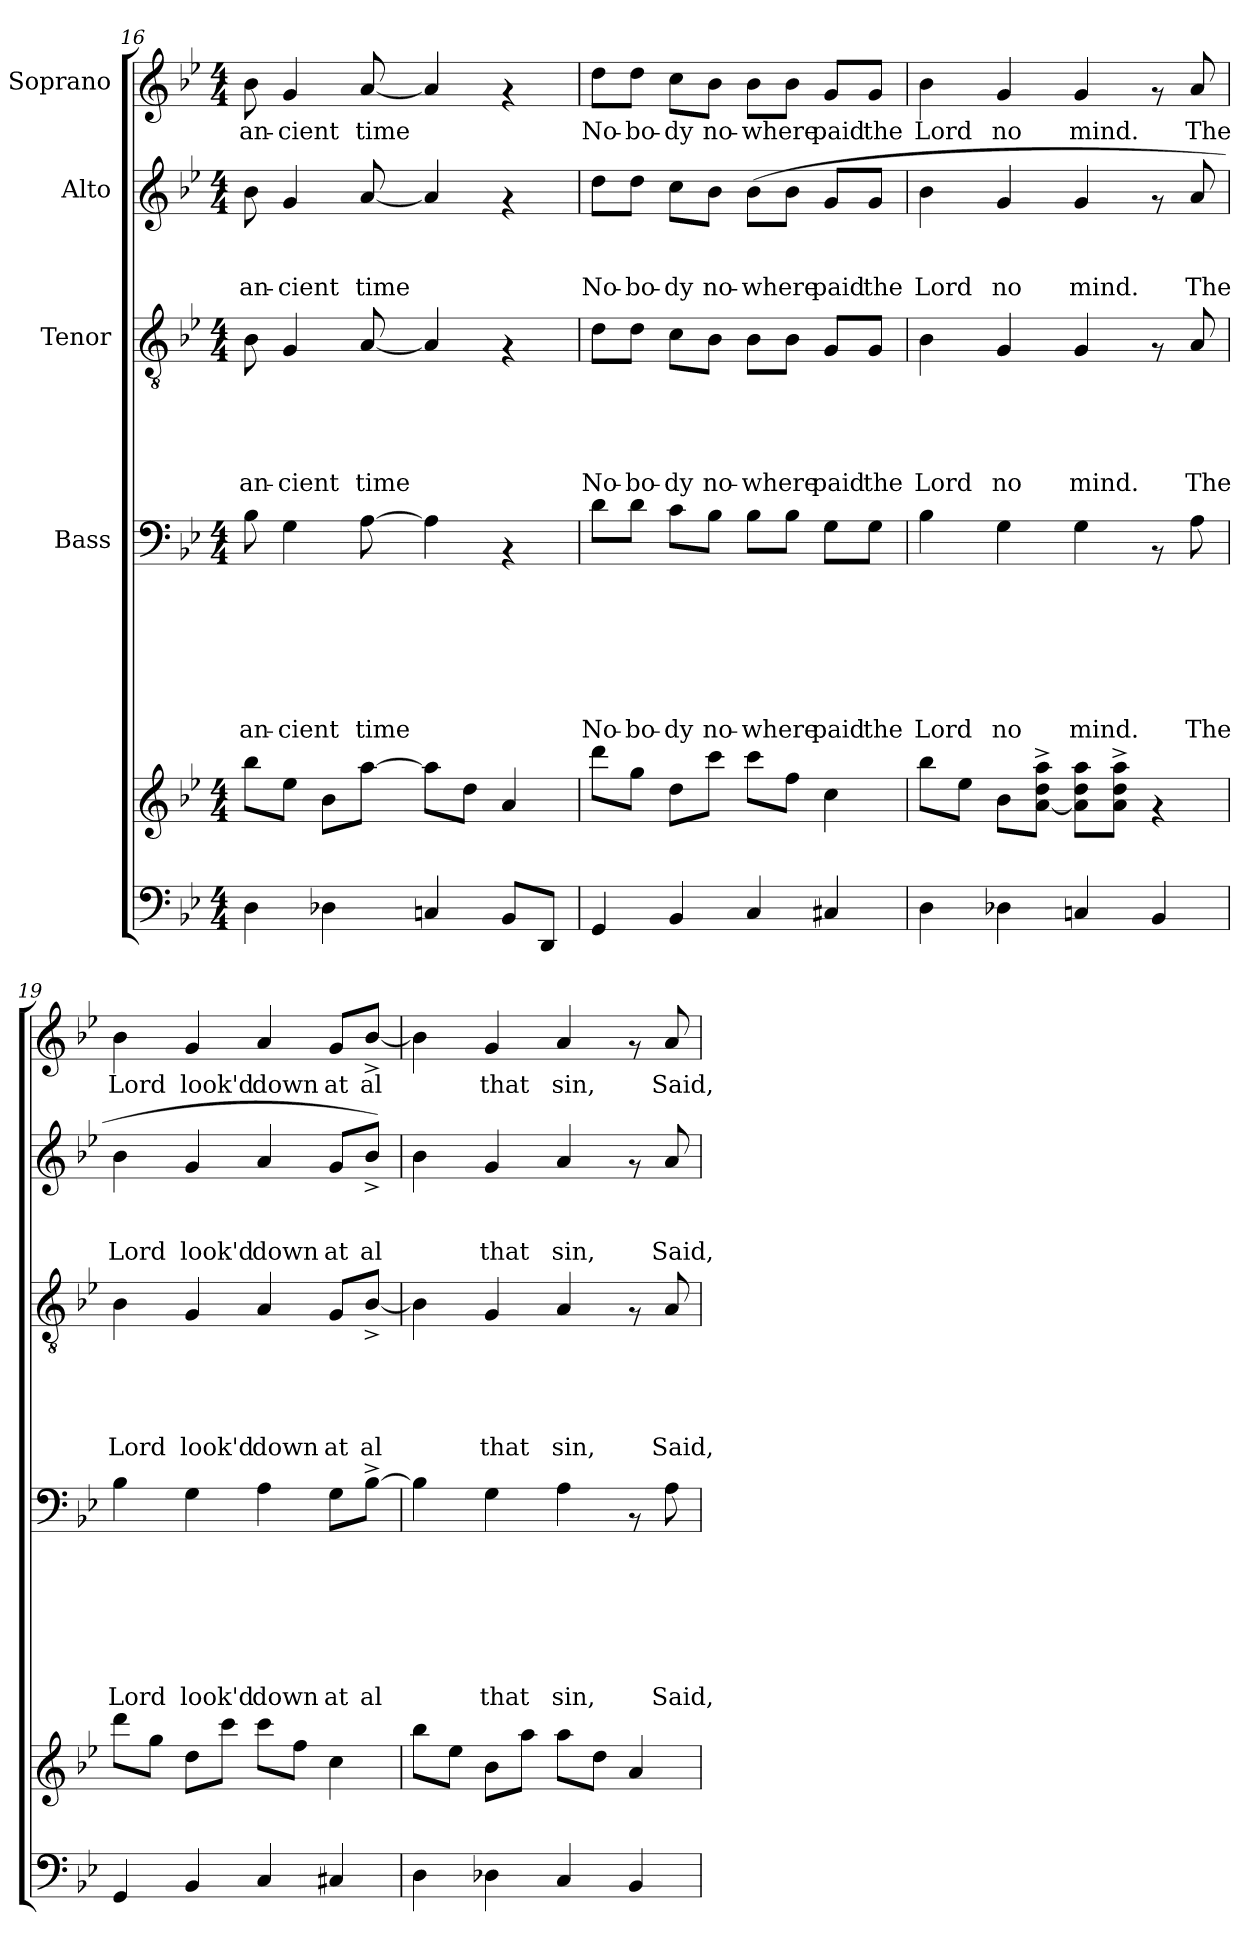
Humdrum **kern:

**kern	**kern	**kern	**text	**text	**text	**text	**text	**text	**text	**kern	**text	**text	**text	**text	**text	**kern	**text	**text	**text	**kern	**text
*part5	*part5	*part4	*part4	*part4	*part4	*part4	*part4	*part4	*part4	*part3	*part3	*part3	*part3	*part3	*part3	*part2	*part2	*part2	*part2	*part1	*part1
*staff6	*staff5	*staff4	*staff4	*staff4	*staff4	*staff4	*staff4	*staff4	*staff4	*staff3	*staff3	*staff3	*staff3	*staff3	*staff3	*staff2	*staff2	*staff2	*staff2	*staff1	*staff1
*	*	*I"Bass	*	*	*	*	*	*	*	*I"Tenor	*	*	*	*	*	*I"Alto	*	*	*	*I"Soprano	*
*clefF4	*clefG2	*clefF4	*	*	*	*	*	*	*	*clefGv2	*	*	*	*	*	*clefG2	*	*	*	*clefG2	*
*k[b-e-]	*k[b-e-]	*k[b-e-]	*	*	*	*	*	*	*	*k[b-e-]	*	*	*	*	*	*k[b-e-]	*	*	*	*k[b-e-]	*
*B-:	*B-:	*B-:	*	*	*	*	*	*	*	*B-:	*	*	*	*	*	*B-:	*	*	*	*B-:	*
*M4/4	*M4/4	*M4/4	*	*	*	*	*	*	*	*M4/4	*	*	*	*	*	*M4/4	*	*	*	*M4/4	*
=16	=16	=16	=16	=16	=16	=16	=16	=16	=16	=16	=16	=16	=16	=16	=16	=16	=16	=16	=16	=16	=16
!	!	!	!	!	!	!	!	!	!LO:LY:b	!	!	!	!	!	!LO:LY:b	!	!	!	!LO:LY:b	!	!LO:LY:b
4D\	8bb-\L	8B-\	.	.	.	.	.	.	an-	8B-\	.	.	.	.	an-	8b-\	.	.	an-	8b->\	an-
!	!	!	!	!	!	!	!	!	!LO:LY:b	!	!	!	!	!	!LO:LY:b	!	!	!	!LO:LY:b	!	!LO:LY:b
.	8ee-\J	4G\	.	.	.	.	.	.	-cient	4G/	.	.	.	.	-cient	4g/	.	.	-cient	4g/	-cient
4D-X\	8b-\L	.	.	.	.	.	.	.	.	.	.	.	.	.	.	.	.	.	.	.	.
!	!	!	!	!	!	!	!	!	!LO:LY:b	!	!	!	!	!	!LO:LY:b	!	!	!	!LO:LY:b	!	!LO:LY:b
.	[>8aa\J	[>8A\	.	.	.	.	.	.	time	[<8A/	.	.	.	.	time	[<8a/	.	.	time	[<8a/	time
4Cn/	8aa\L]	4A\]	.	.	.	.	.	.	.	4A/]	.	.	.	.	.	4a/]	.	.	.	4a/]	.
.	8dd\J	.	.	.	.	.	.	.	.	.	.	.	.	.	.	.	.	.	.	.	.
8BB-/L	4a/	4rAA	.	.	.	.	.	.	.	4rF	.	.	.	.	.	4rf	.	.	.	4rf	.
8DD/J	.	.	.	.	.	.	.	.	.	.	.	.	.	.	.	.	.	.	.	.	.
!!LO:PB:g=z
=17	=17	=17	=17	=17	=17	=17	=17	=17	=17	=17	=17	=17	=17	=17	=17	=17	=17	=17	=17	=17	=17
!	!	!	!	!	!	!	!	!	!LO:LY:b	!	!	!	!	!	!LO:LY:b	!	!	!	!LO:LY:b	!	!LO:LY:b
4GG/	8ddd\L	8d\L	.	.	.	.	.	.	No-	8d\L	.	.	.	.	No-	8dd\L	.	.	No-	8dd\L	No-
!	!	!	!	!	!	!	!	!	!LO:LY:b	!	!	!	!	!	!LO:LY:b	!	!	!	!LO:LY:b	!	!LO:LY:b
.	8gg\J	8d\J	.	.	.	.	.	.	-bo-	8d\J	.	.	.	.	-bo-	8dd\J	.	.	-bo-	8dd\J	-bo-
!	!	!	!	!	!	!	!	!	!LO:LY:b	!	!	!	!	!	!LO:LY:b	!	!	!	!LO:LY:b	!	!LO:LY:b
4BB-/	8dd\L	8c\L	.	.	.	.	.	.	-dy	8c\L	.	.	.	.	-dy	8cc\L	.	.	-dy	8cc\L	-dy
!	!	!	!	!	!	!	!	!	!LO:LY:b	!	!	!	!	!	!LO:LY:b	!	!	!	!LO:LY:b	!	!LO:LY:b
.	8ccc\J	8B-\J	.	.	.	.	.	.	no-	8B-\J	.	.	.	.	no-	8b-\J	.	.	no-	8b-\J	no-
!	!	!	!	!	!	!	!	!	!LO:LY:b	!	!	!	!	!	!LO:LY:b	!	!	!	!LO:LY:b	!	!LO:LY:b
4C/	8ccc\L	8B-\L	.	.	.	.	.	.	-where	8B-\L	.	.	.	.	-where	(<8b-\L	.	.	-where	8b-\L	-where
.	8ff\J	8B-\J	.	.	.	.	.	.	.	8B-\J	.	.	.	.	.	8b-\J	.	.	.	8b-\J	.
!	!	!	!	!	!	!	!	!	!LO:LY:b	!	!	!	!	!	!LO:LY:b	!	!	!	!LO:LY:b	!	!LO:LY:b
4C#X/	4cc\	8G\L	.	.	.	.	.	.	paid	8G/L	.	.	.	.	paid	8g/L	.	.	paid	8g/L	paid
!	!	!	!	!	!	!	!	!	!LO:LY:b	!	!	!	!	!	!LO:LY:b	!	!	!	!LO:LY:b	!	!LO:LY:b
.	.	8G\J	.	.	.	.	.	.	the	8G/J	.	.	.	.	the	8g/J	.	.	the	8g/J	the
=18	=18	=18	=18	=18	=18	=18	=18	=18	=18	=18	=18	=18	=18	=18	=18	=18	=18	=18	=18	=18	=18
!	!	!	!	!	!	!	!	!	!LO:LY:b	!	!	!	!	!	!LO:LY:b	!	!	!	!LO:LY:b	!	!LO:LY:b
4D\	8bb-\L	4B-\	.	.	.	.	.	.	Lord	4B-\	.	.	.	.	Lord	4b-\	.	.	Lord	4b->\	Lord
.	8ee-\J	.	.	.	.	.	.	.	.	.	.	.	.	.	.	.	.	.	.	.	.
!	!	!	!	!	!	!	!	!	!LO:LY:b	!	!	!	!	!	!LO:LY:b	!	!	!	!LO:LY:b	!	!LO:LY:b
4D-X\	8b-\L	4G\	.	.	.	.	.	.	no	4G/	.	.	.	.	no	4g/	.	.	no	4g/	no
.	[<8a\^> 8dd\^> 8aa\^>J	.	.	.	.	.	.	.	.	.	.	.	.	.	.	.	.	.	.	.	.
!	!	!	!	!	!	!	!	!	!LO:LY:b	!	!	!	!	!	!LO:LY:b	!	!	!	!LO:LY:b	!	!LO:LY:b
4Cn/	8a\] 8dd\ 8aa\L	4G\	.	.	.	.	.	.	mind.	4G/	.	.	.	.	mind.	4g/	.	.	mind.	4g/	mind.
.	8a\^> 8dd\^> 8aa\^>J	.	.	.	.	.	.	.	.	.	.	.	.	.	.	.	.	.	.	.	.
4BB-/	4rf	8rAA	.	.	.	.	.	.	.	8rF	.	.	.	.	.	8rf	.	.	.	8rf	.
!	!	!	!	!	!	!	!	!	!LO:LY:b	!	!	!	!	!	!LO:LY:b	!	!	!	!LO:LY:b	!	!LO:LY:b
.	.	8A\	.	.	.	.	.	.	The	8A/	.	.	.	.	The	8a/	.	.	The	8a/	The
=19	=19	=19	=19	=19	=19	=19	=19	=19	=19	=19	=19	=19	=19	=19	=19	=19	=19	=19	=19	=19	=19
!	!	!	!	!	!	!	!	!	!LO:LY:b	!	!	!	!	!	!LO:LY:b	!	!	!	!LO:LY:b	!	!LO:LY:b
4GG/	8ddd\L	4B-\	.	.	.	.	.	.	Lord	4B-\	.	.	.	.	Lord	4b-\	.	.	Lord	4b->\	Lord
.	8gg\J	.	.	.	.	.	.	.	.	.	.	.	.	.	.	.	.	.	.	.	.
!	!	!	!	!	!	!	!	!	!LO:LY:b	!	!	!	!	!	!LO:LY:b	!	!	!	!LO:LY:b	!	!LO:LY:b
4BB-/	8dd\L	4G\	.	.	.	.	.	.	look'd	4G/	.	.	.	.	look'd	4g/	.	.	look'd	4g/	look'd
.	8ccc\J	.	.	.	.	.	.	.	.	.	.	.	.	.	.	.	.	.	.	.	.
!	!	!	!	!	!	!	!	!	!LO:LY:b	!	!	!	!	!	!LO:LY:b	!	!	!	!LO:LY:b	!	!LO:LY:b
4C/	8ccc\L	4A\	.	.	.	.	.	.	down	4A/	.	.	.	.	down	4a/	.	.	down	4a/	down
.	8ff\J	.	.	.	.	.	.	.	.	.	.	.	.	.	.	.	.	.	.	.	.
!	!	!	!	!	!	!	!	!	!LO:LY:b	!	!	!	!	!	!LO:LY:b	!	!	!	!LO:LY:b	!	!LO:LY:b
4C#X/	4cc\	8G\L	.	.	.	.	.	.	at	8G/L	.	.	.	.	at	8g/L	.	.	at	8g/L	at
!	!	!	!	!	!	!	!	!	!LO:LY:b	!	!	!	!	!	!LO:LY:b	!	!	!	!LO:LY:b	!	!LO:LY:b
.	.	[<8B-^>\J	.	.	.	.	.	.	al	[<8B-^</J	.	.	.	.	al	8b-^</J)	.	.	al	[<8b-^</J	al
!!LO:PB:g=z
=20	=20	=20	=20	=20	=20	=20	=20	=20	=20	=20	=20	=20	=20	=20	=20	=20	=20	=20	=20	=20	=20
4D\	8bb-\L	4B-\]	.	.	.	.	.	.	.	4B-\]	.	.	.	.	.	4b-\	.	.	.	4b-\]	.
.	8ee-\J	.	.	.	.	.	.	.	.	.	.	.	.	.	.	.	.	.	.	.	.
!	!	!	!	!	!	!	!	!	!LO:LY:b	!	!	!	!	!	!LO:LY:b	!	!	!	!LO:LY:b	!	!LO:LY:b
4D-X\	8b-\L	4G\	.	.	.	.	.	.	that	4G/	.	.	.	.	that	4g/	.	.	that	4g/	that
.	8aa\J	.	.	.	.	.	.	.	.	.	.	.	.	.	.	.	.	.	.	.	.
!	!	!	!	!	!	!	!	!	!LO:LY:b	!	!	!	!	!	!LO:LY:b	!	!	!	!LO:LY:b	!	!LO:LY:b
4C/	8aa\L	4A\	.	.	.	.	.	.	sin,	4A/	.	.	.	.	sin,	4a/	.	.	sin,	4a/	sin,
.	8dd\J	.	.	.	.	.	.	.	.	.	.	.	.	.	.	.	.	.	.	.	.
4BB-/	4a/	8rAA	.	.	.	.	.	.	.	8rF	.	.	.	.	.	8rf	.	.	.	8rf	.
!	!	!	!	!	!	!	!	!	!LO:LY:b	!	!	!	!	!	!LO:LY:b	!	!	!	!LO:LY:b	!	!LO:LY:b
.	.	8A\	.	.	.	.	.	.	Said,	8A/	.	.	.	.	Said,	8a/	.	.	Said,	8a/	Said,
=	=	=	=	=	=	=	=	=	=	=	=	=	=	=	=	=	=	=	=	=	=
*-	*-	*-	*-	*-	*-	*-	*-	*-	*-	*-	*-	*-	*-	*-	*-	*-	*-	*-	*-	*-	*-
